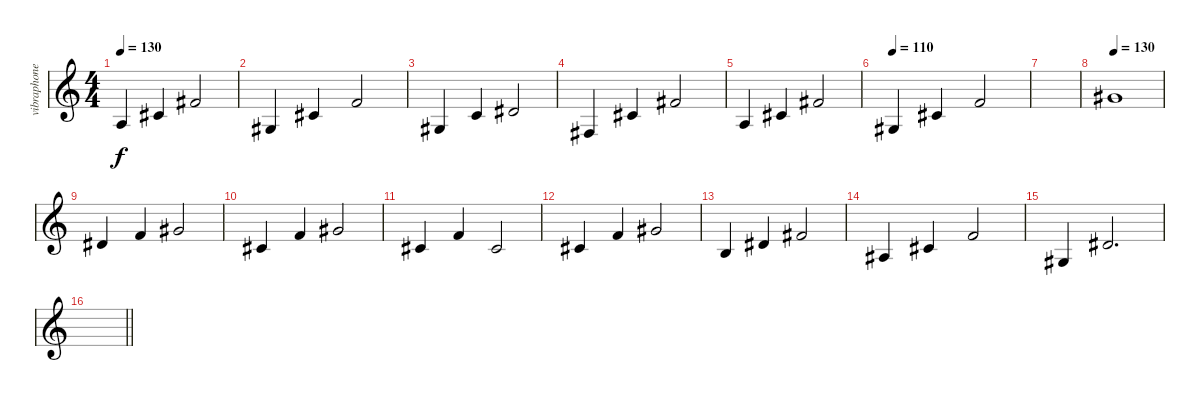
\track ("vibraphone" "vibraphone") {instrument vibraphone}
\staff {score}
\tuning (E4 B3 G3 D3 A2 E2) {hide}
\ts (4 4)
\tempo 130
\clef g2
\ks c
2.3.4{dy f} 2.2.4 2.1.2 |
1.3.4 2.2.4 1.1.2 |
6.4.4 1.2.4 4.2.2 |
4.4.4 2.2.4 2.1.2 |
2.3.4 2.2.4 2.1.2 |
\tempo 110
1.3.4 2.2.4 1.1.2 |
|
\tempo 130
4.1.1 |
4.2.4 1.1.4 4.1.2 |
11.4.4 1.1.4 4.1.2 |
2.2.4 1.1.4 2.2.2 |
2.2.4 1.1.4 4.1.2 |
0.2.4 4.2.4 2.1.2 |
3.3.4 2.2.4 6.2.2 |
1.3.4 4.2.2{d} |
\barLineRight lightlight
